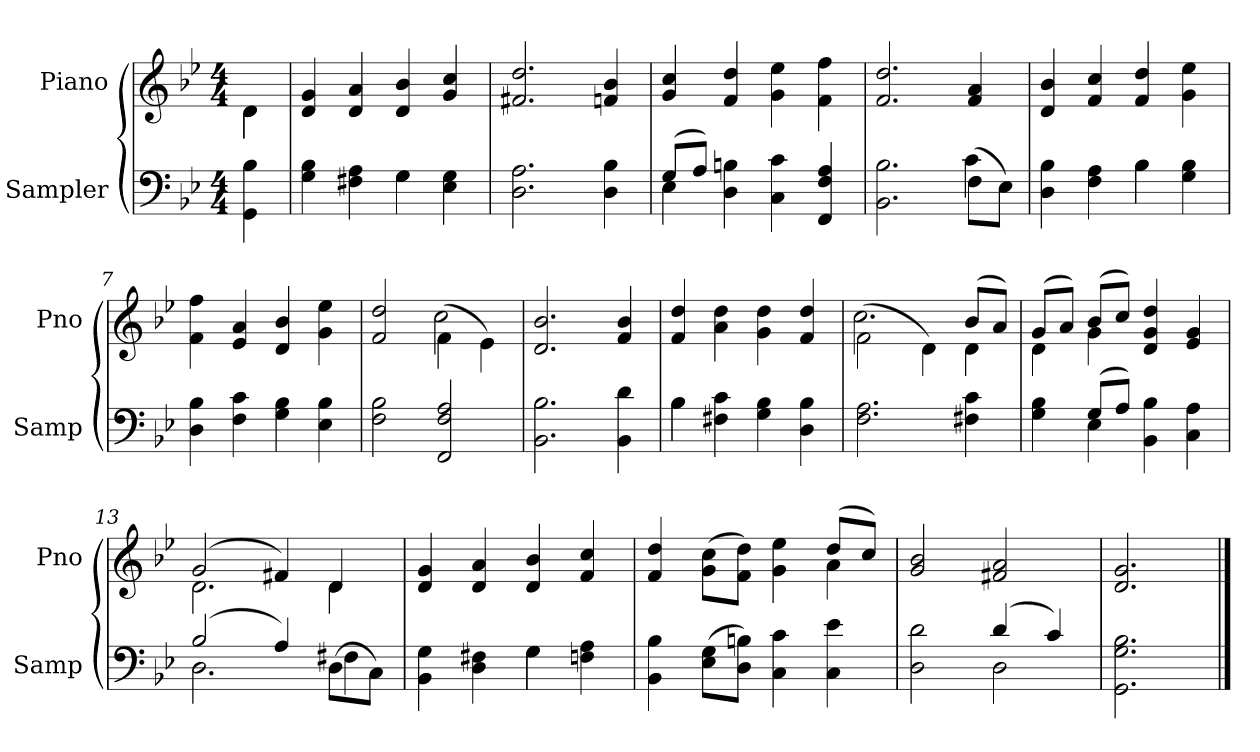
**kern	**kern
*part2	*part1
*staff2	*staff1
*I"Sampler	*I"Piano
*I'Samp	*I'Pno
*clefF4	*clefG2
*k[b-e-]	*k[b-e-]
*B-:	*B-:
*M4/4	*M4/4
=1	=1
*	*^
4GG 4B-	4d\	4d
*	*v	*v
=2	=2
*^	*
4G 4B-	2ryy	4d 4g
4F#X 4A	.	4d 4a
4G\	4G	4d 4b-
4E- 4G	4ryy	4g 4cc
*v	*v	*
=3	=3
2.D 2.A	2.f#X 2.dd
4D 4B-	4fn 4b-
=4	=4
*^	*
(8G/L	4E-	4g 4cc
8A/J)	.	.
4D 4Bn	2.ryy	4f 4dd
4C 4c	.	4g 4ee-
4FF 4F 4A	.	4f 4ff
=5	=5	=5
2.BB- 2.B-	2.ryy	2.f 2.dd
(8F\L	4c	4f 4a
8E-\J)	.	.
=6	=6	=6
4D 4B-	2ryy	4d 4b-
4F 4A	.	4f 4cc
4B-\	4B-	4f 4dd
4G 4B-	4ryy	4g 4ee-
*v	*v	*
=7	=7
4D 4B-	4f 4ff
4F 4c	4e- 4a
4G 4B-	4d 4b-
4E- 4B-	4g 4ee-
=8	=8
*	*^
2F 2B-	2f 2dd	2ryy
2FF 2F 2A	(4f\	2cc
.	4e-\)	.
*	*v	*v
=9	=9
2.BB- 2.B-	2.d 2.b-
4BB- 4d	4f 4b-
=10	=10
*^	*
4B-\	4B-	4f 4dd
4F#X 4c	2.ryy	4a 4dd
4G 4B-	.	4g 4dd
4D 4B-	.	4f 4dd
*v	*v	*
=11	=11
*	*^
2.F 2.A	(2f\	2.cc
.	4d\)	.
4F#X 4c	(8b-/L	4d
.	8a/J)	.
=12	=12	=12
*^	*	*
4G 4B-	4ryy	(8g/L	4d
.	.	8a/J)	.
(8G/L	4E-	(8b-/L	4g
8A/J)	.	8cc/J)	.
4BB- 4B-	2ryy	4d 4g 4dd	2ryy
4C 4A	.	4e- 4g	.
=13	=13	=13	=13
(2B-/	2.D	(2g/	2.d
4A/)	.	4f#X/)	.
(8D\L	4F#X	4d/	4d
8C\J)	.	.	.
*	*	*v	*v
=14	=14	=14
4BB- 4G	2ryy	4d 4g
4D 4F#X	.	4d 4a
4G\	4G	4d 4b-
4Fn 4A	4ryy	4f 4cc
*v	*v	*
=15	=15
*	*^
4BB- 4B-	4f 4dd	2.ryy
(8E-\ 8G\L	(8g\ 8cc\L	.
8D\ 8Bn\J)	8f\ 8dd\J)	.
4C 4c	4g 4ee-	.
4C 4e-	(8dd/L	4a
.	8cc/J)	.
*	*v	*v
=16	=16
*^	*
2D 2d	2ryy	2g 2b-
(4d/	2D	2f#X 2a
4c/)	.	.
*v	*v	*
=17	=17
2.GG 2.G 2.B-	2.d 2.g
==	==
*-	*-
